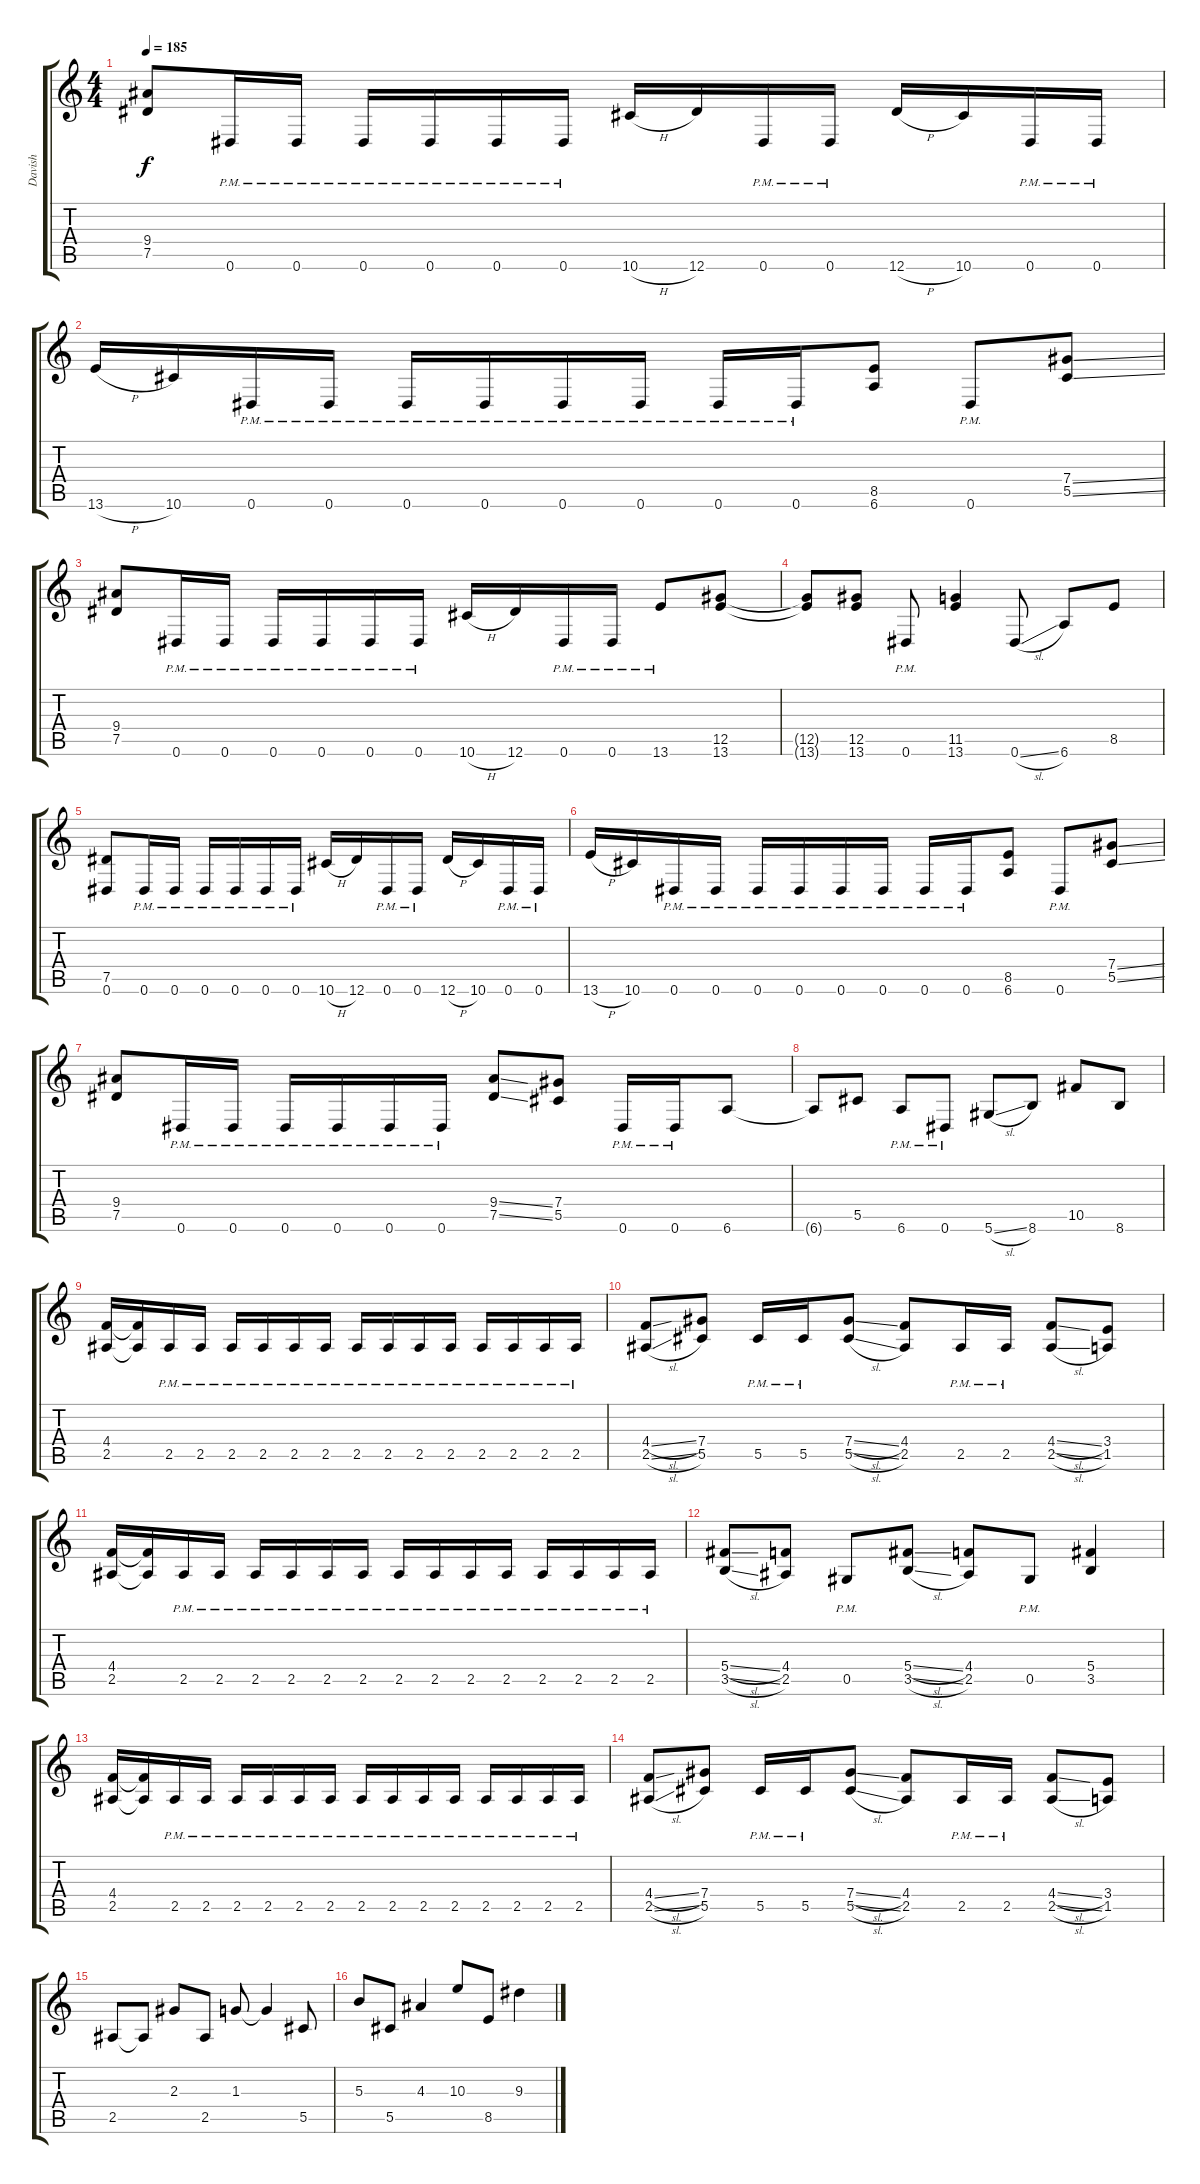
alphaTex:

\track ("Davish" "Davish") {instrument overdrivenguitar}
\staff {score tabs}
\tuning (Eb4 Bb3 Gb3 Db3 Ab2 Eb2) {hide}
\ts (4 4)
\tempo 185
\clef g2
\ks c
(9.4 7.5).8{dy f} 0.6{pm}.16 0.6{pm}.16 0.6{pm}.16 0.6{pm}.16 0.6{pm}.16 0.6{pm}.16 10.6{h}.16 12.6.16 0.6{pm}.16 0.6{pm}.16 12.6{h}.16 10.6.16 0.6{pm}.16 0.6{pm}.16 |
13.6{h}.16 10.6.16 0.6{pm}.16 0.6{pm}.16 0.6{pm}.16 0.6{pm}.16 0.6{pm}.16 0.6{pm}.16 0.6{pm}.16 0.6{pm}.16 (8.5 6.6).8 0.6{pm}.8 (7.4{ss} 5.5{ss}).8 |
(9.4 7.5).8 0.6{pm}.16 0.6{pm}.16 0.6{pm}.16 0.6{pm}.16 0.6{pm}.16 0.6{pm}.16 10.6{h}.16 12.6.16 0.6{pm}.16 0.6{pm}.16 13.6{pm}.8 (12.5 13.6).8 |
(12.5{t} 13.6{t}).8 (12.5 13.6).8 0.6{pm}.8 (11.5 13.6).4 0.6{sl}.8 6.6.8 8.5.8 |
(7.5 0.6).8 0.6{pm}.16 0.6{pm}.16 0.6{pm}.16 0.6{pm}.16 0.6{pm}.16 0.6{pm}.16 10.6{h}.16 12.6.16 0.6{pm}.16 0.6{pm}.16 12.6{h}.16 10.6.16 0.6{pm}.16 0.6{pm}.16 |
13.6{h}.16 10.6.16 0.6{pm}.16 0.6{pm}.16 0.6{pm}.16 0.6{pm}.16 0.6{pm}.16 0.6{pm}.16 0.6{pm}.16 0.6{pm}.16 (8.5 6.6).8 0.6{pm}.8 (7.4{ss} 5.5{ss}).8 |
(9.4 7.5).8 0.6{pm}.16 0.6{pm}.16 0.6{pm}.16 0.6{pm}.16 0.6{pm}.16 0.6{pm}.16 (9.4{ss} 7.5{ss}).8 (7.4 5.5).8 0.6{pm}.16 0.6{pm}.16 6.6.8 |
6.6{t}.8 5.5.8 6.6{pm}.8 0.6{pm}.8 5.6{sl}.8 8.6.8 10.5.8 8.6.8 |
(4.4 2.5).16 (4.4{t} 2.5{t}).16 2.5{pm}.16 2.5{pm}.16 2.5{pm}.16 2.5{pm}.16 2.5{pm}.16 2.5{pm}.16 2.5{pm}.16 2.5{pm}.16 2.5{pm}.16 2.5{pm}.16 2.5{pm}.16 2.5{pm}.16 2.5{pm}.16 2.5{pm}.16 |
(4.4{sl} 2.5{sl}).8 (7.4 5.5).8 5.5{pm}.16 5.5{pm}.16 (7.4{sl} 5.5{sl}).8 (4.4 2.5).8 2.5{pm}.16 2.5{pm}.16 (4.4{sl} 2.5{sl}).8 (3.4 1.5).8 |
(4.4 2.5).16 (4.4{t} 2.5{t}).16 2.5{pm}.16 2.5{pm}.16 2.5{pm}.16 2.5{pm}.16 2.5{pm}.16 2.5{pm}.16 2.5{pm}.16 2.5{pm}.16 2.5{pm}.16 2.5{pm}.16 2.5{pm}.16 2.5{pm}.16 2.5{pm}.16 2.5{pm}.16 |
(5.4{sl} 3.5{sl}).8 (4.4 2.5).8 0.5{pm}.8 (5.4{sl} 3.5{sl}).8 (4.4 2.5).8 0.5{pm}.8 (5.4 3.5).4 |
(4.4 2.5).16 (4.4{t} 2.5{t}).16 2.5{pm}.16 2.5{pm}.16 2.5{pm}.16 2.5{pm}.16 2.5{pm}.16 2.5{pm}.16 2.5{pm}.16 2.5{pm}.16 2.5{pm}.16 2.5{pm}.16 2.5{pm}.16 2.5{pm}.16 2.5{pm}.16 2.5{pm}.16 |
(4.4{sl} 2.5{sl}).8 (7.4 5.5).8 5.5{pm}.16 5.5{pm}.16 (7.4{sl} 5.5{sl}).8 (4.4 2.5).8 2.5{pm}.16 2.5{pm}.16 (4.4{sl} 2.5{sl}).8 (3.4 1.5).8 |
2.5.8 2.5{t}.8 2.3.8 2.5.8 1.3.8 1.3{t}.4 5.5.8 |
5.3.8 5.5.8 4.3.4 10.3.8 8.5.8 9.3.4
